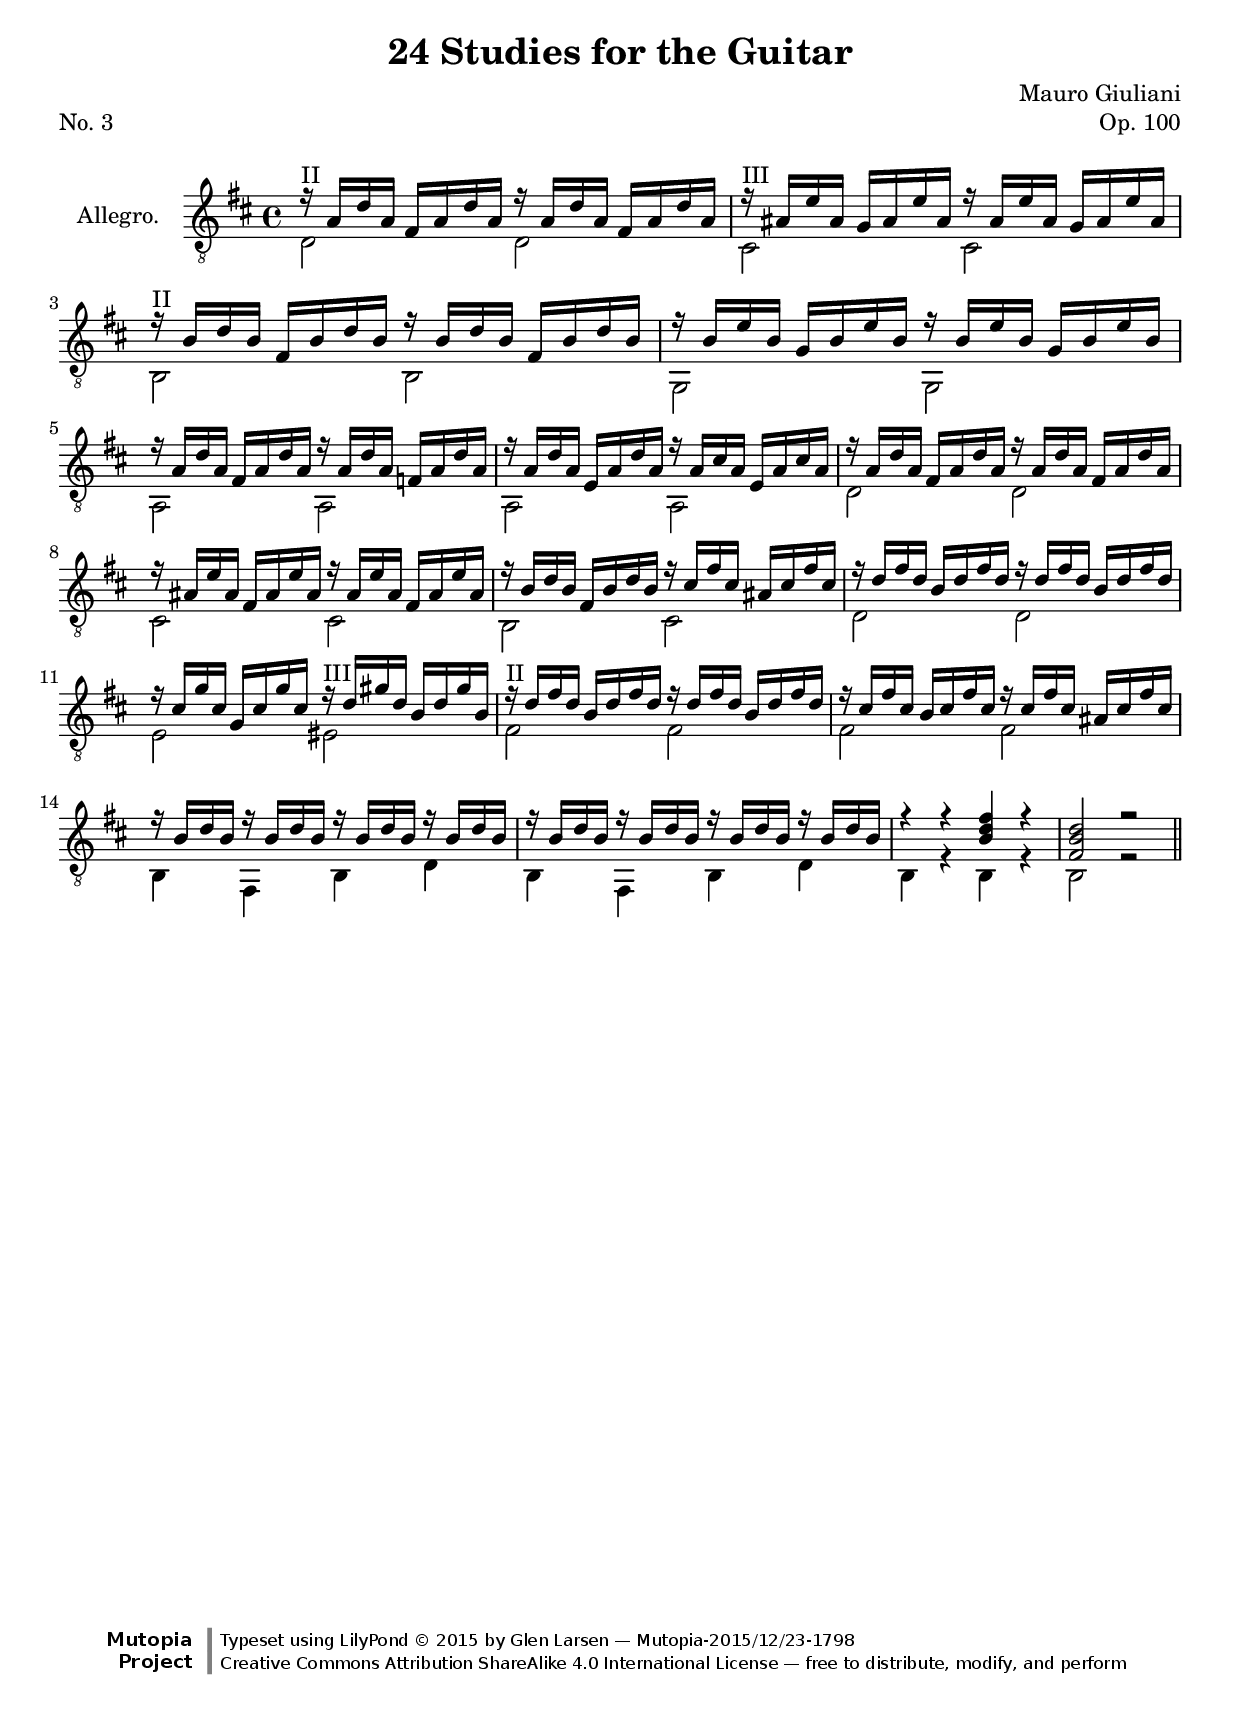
\version "2.19.32"

\header {
  title = "24 Studies for the Guitar"
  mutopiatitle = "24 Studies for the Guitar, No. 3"
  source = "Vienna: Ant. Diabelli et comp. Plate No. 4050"
  %source = "Statens musikbibliotek - The Music Library of Sweden"
  date = "c.1832"
  composer = "Mauro Giuliani"
  opus = "Op. 100"
  piece = "No. 3"
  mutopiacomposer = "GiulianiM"
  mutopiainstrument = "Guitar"
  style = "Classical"
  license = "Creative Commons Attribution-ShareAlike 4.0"
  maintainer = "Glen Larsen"
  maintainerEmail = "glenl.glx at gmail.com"

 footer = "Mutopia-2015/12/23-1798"
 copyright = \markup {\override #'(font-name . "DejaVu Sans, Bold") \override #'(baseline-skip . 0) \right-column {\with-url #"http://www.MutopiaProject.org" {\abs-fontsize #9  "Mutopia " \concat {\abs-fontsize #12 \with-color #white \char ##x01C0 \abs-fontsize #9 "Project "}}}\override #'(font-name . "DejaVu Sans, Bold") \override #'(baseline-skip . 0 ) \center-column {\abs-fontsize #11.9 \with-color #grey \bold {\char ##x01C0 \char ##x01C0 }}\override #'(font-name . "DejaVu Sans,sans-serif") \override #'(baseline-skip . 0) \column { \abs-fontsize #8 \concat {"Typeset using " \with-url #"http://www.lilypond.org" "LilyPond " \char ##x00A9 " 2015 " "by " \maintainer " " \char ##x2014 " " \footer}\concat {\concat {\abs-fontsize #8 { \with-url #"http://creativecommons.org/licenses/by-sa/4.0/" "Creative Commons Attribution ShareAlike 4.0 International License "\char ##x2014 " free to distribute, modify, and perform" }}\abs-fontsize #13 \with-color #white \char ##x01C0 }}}
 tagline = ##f
}

\paper {
  % add space between composer/opus markup and first staff
  markup-system-spacing #'padding = #3
  % add a little space between composer and opus
  markup-markup-spacing #'padding = #1.2
  top-margin = #8
  bottom-margin = #10
}

\layout {
  indent = 60\pt
  short-indent = 0\pt
}

upperVoice = \relative c' {
  \voiceOne
  \set minimumFret = 2
  r16^\markup{"II"} a16[ d a] fis[ a d a] r16 a[ d a] fis[ a d a] |
  \set minimumFret = 3
  r16^\markup{"III"} ais16[ e' ais,] g[ ais e' ais,] r16 ais[ e' ais,] g[ ais e' ais,] |
  \set minimumFret = 2
  r16^\markup{"II"} b16[ d b] fis[ b d b] r16 b[ d b] fis[ b d b] |
  r16 b[ e b] g[ b e b] r16 b[ e b] g[ b e b] |
  r16 a[ d a] fis[ a d a] r16 a[ d a] f[ a d a] |
  r16 a[ d a] e[ a d a] r16 a[ cis a] e[ a cis a] |
  r16 a[ d a] fis[ a d a] r16 a[ d a] fis[ a d a] |
  r16 ais[ e' ais,] fis[ ais e' ais,] r16 ais[ e' ais,] fis[ ais e' ais,] |
  r16 b[ d b] fis[ b d b] r16 cis[ fis cis] ais[ cis fis cis] |
  r16 d[ fis d] b[ d fis d] r16 d[ fis d] b[ d fis d] |
  r16 cis[ g' cis,] g[ cis g' cis,]
    \set minimumFret=3 r16^\markup{"III"} d[ gis d] b[ d gis b,] |
  \set minimumFret = 2
  r16^\markup{"II"} d[ fis d] b[ d fis d] r16 d[ fis d] b[ d fis d] |
  r16 cis[ fis cis] b[ cis fis cis] r16 cis[ fis cis] ais[ cis fis cis] |
  r16 b[ d b] r16 b[ d b] r16 b[ d b] r16 b[ d b] |
  r16 b[ d b] r16 b[ d b] r16 b[ d b] r16 b[ d b] |
  r4 r <b d fis>4 r |
  <fis b d>2 r2
  \bar "||"
}

lowerVoice = \relative c {
  \voiceTwo
  d2 d |
  cis2 cis |
  b2 b2 |
  g2 g |
  a2 a |
  a2 a |
  d2 d |
  cis2 cis |
  b2 cis |
  d2 d |
  e2 eis |
  fis2 fis |
  fis2 fis |
  b,4 fis b d |
  b4 fis b d |
  b4 r b r |
  b2 r
}

\score {
  <<
    \new Staff = "Guitar"
    <<
      \set Staff.instrumentName = #"Allegro."
      \set Staff.midiInstrument = #"acoustic guitar (nylon)"
      \clef "treble_8"
      \key d \major
      \context Voice = "upperVoice" \upperVoice
      \context Voice = "lowerVoice" \lowerVoice
    >>
%{
    \new TabStaff = "guitar tab"
    <<
      \clef moderntab
      \context TabVoice = "upperVoice" \upperVoice
      \context TabVoice = "lowerVoice" \lowerVoice
    >>
%}
  >>
  \layout {}
  \midi {
    \tempo 4 = 100
  }
}
